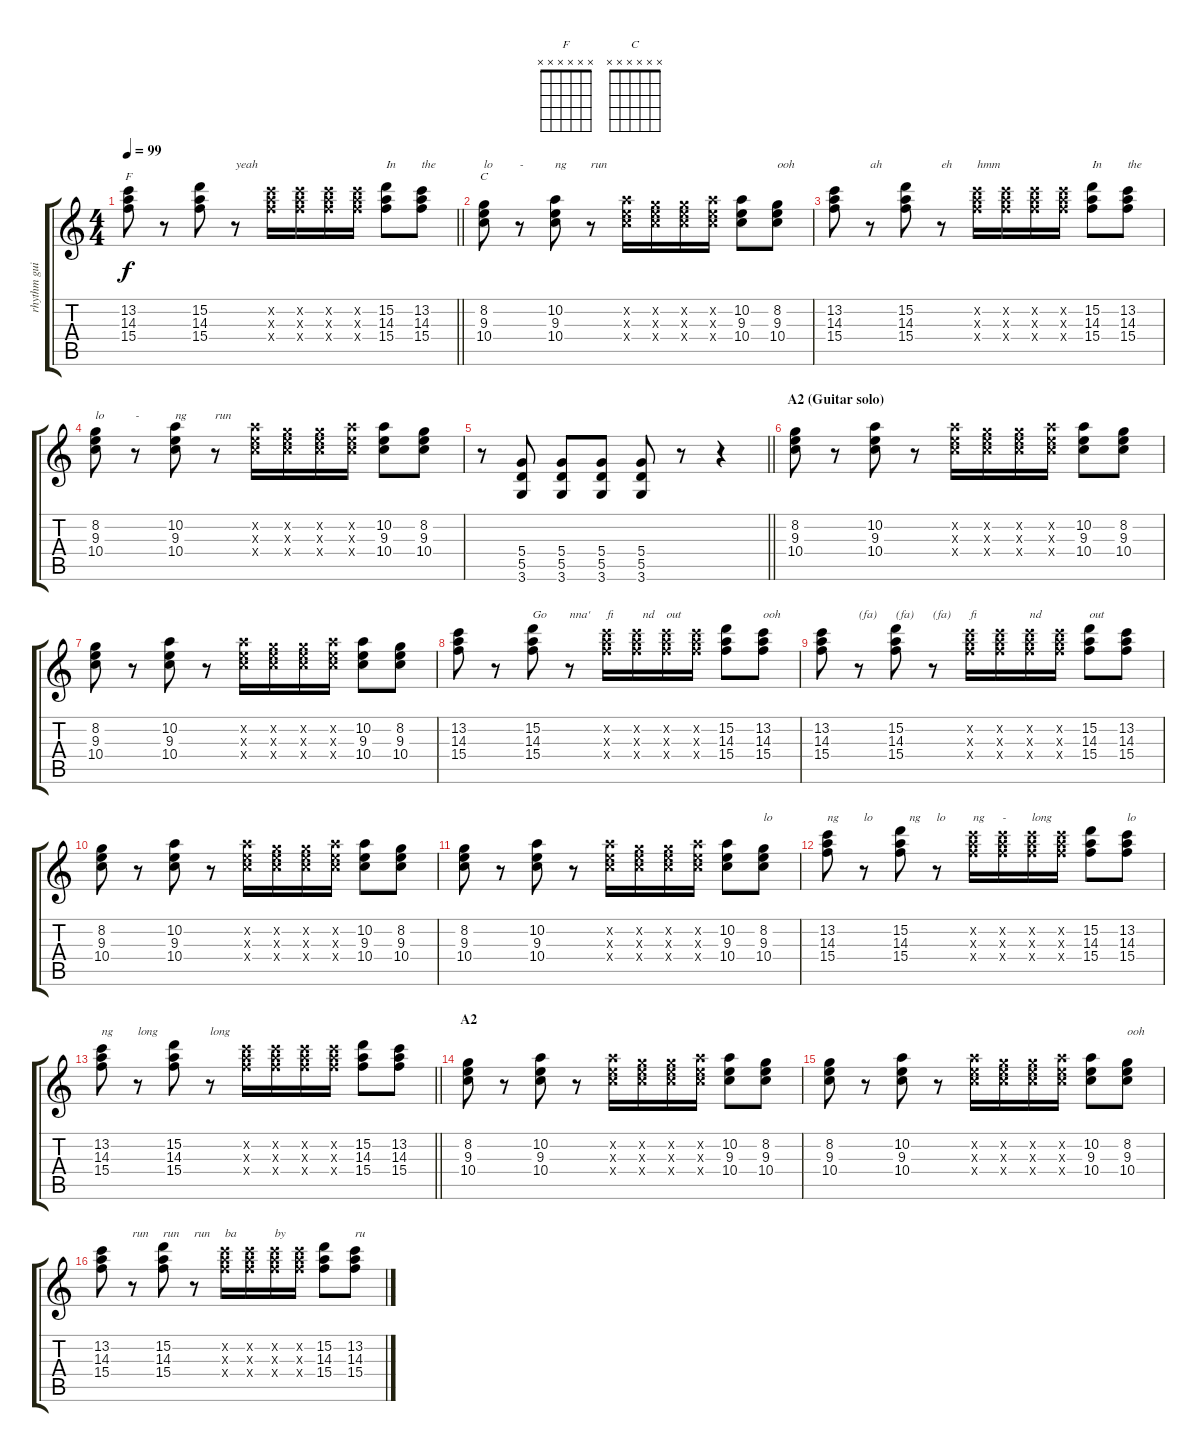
\track ("rhythm guitar" "rhythm gui") {instrument overdrivenguitar}
\staff {score tabs}
\tuning (E4 B3 G3 D3 A2 E2) {hide}
\chord ("F" x x x x x x)
\chord ("C" x x x x x x)
\ts (4 4)
\tempo 99
\clef g2
\barLineRight lightlight
\ks c
(13.2 14.3 15.4).8{ch "F" dy f} r.8 (15.2 14.3 15.4).8 r.8{txt "yeah"} (13.2{x} 14.3{x} 15.4{x}).16 (13.2{x} 14.3{x} 15.4{x}).16 (13.2{x} 14.3{x} 15.4{x}).16 (13.2{x} 14.3{x} 15.4{x}).16 (15.2 14.3 15.4).8{txt "In"} (13.2 14.3 15.4).8{txt "the"} |
(8.2 9.3 10.4).8{ch "C" txt "lo"} r.8{txt "-"} (10.2 9.3 10.4).8{txt "ng"} r.8{txt "run"} (10.2{x} 9.3{x} 10.4{x}).16 (8.2{x} 9.3{x} 10.4{x}).16 (8.2{x} 9.3{x} 10.4{x}).16 (10.2{x} 9.3{x} 10.4{x}).16 (10.2 9.3 10.4).8 (8.2 9.3 10.4).8{txt "ooh"} |
(13.2 14.3 15.4).8 r.8{txt "ah"} (15.2 14.3 15.4).8 r.8{txt "eh"} (13.2{x} 14.3{x} 15.4{x}).16{txt "hmm"} (13.2{x} 14.3{x} 15.4{x}).16 (13.2{x} 14.3{x} 15.4{x}).16 (13.2{x} 14.3{x} 15.4{x}).16 (15.2 14.3 15.4).8{txt "In"} (13.2 14.3 15.4).8{txt "the"} |
(8.2 9.3 10.4).8{txt "lo"} r.8{txt "-"} (10.2 9.3 10.4).8{txt "ng"} r.8{txt "run"} (10.2{x} 9.3{x} 10.4{x}).16 (8.2{x} 9.3{x} 10.4{x}).16 (8.2{x} 9.3{x} 10.4{x}).16 (10.2{x} 9.3{x} 10.4{x}).16 (10.2 9.3 10.4).8 (8.2 9.3 10.4).8 |
\barLineRight lightlight
r.8 (5.4 5.5 3.6).8 (5.4 5.5 3.6).8 (5.4 5.5 3.6).8 (5.4 5.5 3.6).8 r.8 r.4 |
\section ("" "A2 (Guitar solo)")
(8.2 9.3 10.4).8 r.8 (10.2 9.3 10.4).8 r.8 (10.2{x} 9.3{x} 10.4{x}).16 (8.2{x} 9.3{x} 10.4{x}).16 (8.2{x} 9.3{x} 10.4{x}).16 (10.2{x} 9.3{x} 10.4{x}).16 (10.2 9.3 10.4).8 (8.2 9.3 10.4).8 |
(8.2 9.3 10.4).8 r.8 (10.2 9.3 10.4).8 r.8 (10.2{x} 9.3{x} 10.4{x}).16 (8.2{x} 9.3{x} 10.4{x}).16 (8.2{x} 9.3{x} 10.4{x}).16 (10.2{x} 9.3{x} 10.4{x}).16 (10.2 9.3 10.4).8 (8.2 9.3 10.4).8 |
(13.2 14.3 15.4).8 r.8 (15.2 14.3 15.4).8{txt "Go"} r.8{txt "nna'"} (13.2{x} 14.3{x} 15.4{x}).16{txt "fi"} (13.2{x} 14.3{x} 15.4{x}).16{txt "  nd"} (13.2{x} 14.3{x} 15.4{x}).16{txt "out"} (13.2{x} 14.3{x} 15.4{x}).16 (15.2 14.3 15.4).8 (13.2 14.3 15.4).8{txt "ooh"} |
(13.2 14.3 15.4).8 r.8{txt "(fa)"} (15.2 14.3 15.4).8{txt "(fa)"} r.8{txt "(fa)"} (13.2{x} 14.3{x} 15.4{x}).16{txt "fi"} (13.2{x} 14.3{x} 15.4{x}).16 (13.2{x} 14.3{x} 15.4{x}).16{txt "nd"} (13.2{x} 14.3{x} 15.4{x}).16 (15.2 14.3 15.4).8{txt "out"} (13.2 14.3 15.4).8 |
(8.2 9.3 10.4).8 r.8 (10.2 9.3 10.4).8 r.8 (10.2{x} 9.3{x} 10.4{x}).16 (8.2{x} 9.3{x} 10.4{x}).16 (8.2{x} 9.3{x} 10.4{x}).16 (10.2{x} 9.3{x} 10.4{x}).16 (10.2 9.3 10.4).8 (8.2 9.3 10.4).8 |
(8.2 9.3 10.4).8 r.8 (10.2 9.3 10.4).8 r.8 (10.2{x} 9.3{x} 10.4{x}).16 (8.2{x} 9.3{x} 10.4{x}).16 (8.2{x} 9.3{x} 10.4{x}).16 (10.2{x} 9.3{x} 10.4{x}).16 (10.2 9.3 10.4).8 (8.2 9.3 10.4).8{txt "lo"} |
(13.2 14.3 15.4).8{txt "ng"} r.8{txt "lo"} (15.2 14.3 15.4).8{txt "   ng"} r.8{txt "lo"} (13.2{x} 14.3{x} 15.4{x}).16{txt "ng"} (13.2{x} 14.3{x} 15.4{x}).16{txt "-"} (13.2{x} 14.3{x} 15.4{x}).16{txt "long"} (13.2{x} 14.3{x} 15.4{x}).16 (15.2 14.3 15.4).8 (13.2 14.3 15.4).8{txt "lo"} |
\barLineRight lightlight
(13.2 14.3 15.4).8{txt "ng"} r.8{txt "long"} (15.2 14.3 15.4).8 r.8{txt "long"} (13.2{x} 14.3{x} 15.4{x}).16 (13.2{x} 14.3{x} 15.4{x}).16 (13.2{x} 14.3{x} 15.4{x}).16 (13.2{x} 14.3{x} 15.4{x}).16 (15.2 14.3 15.4).8 (13.2 14.3 15.4).8 |
\section ("" "A2")
(8.2 9.3 10.4).8 r.8 (10.2 9.3 10.4).8 r.8 (10.2{x} 9.3{x} 10.4{x}).16 (8.2{x} 9.3{x} 10.4{x}).16 (8.2{x} 9.3{x} 10.4{x}).16 (10.2{x} 9.3{x} 10.4{x}).16 (10.2 9.3 10.4).8 (8.2 9.3 10.4).8 |
(8.2 9.3 10.4).8 r.8 (10.2 9.3 10.4).8 r.8 (10.2{x} 9.3{x} 10.4{x}).16 (8.2{x} 9.3{x} 10.4{x}).16 (8.2{x} 9.3{x} 10.4{x}).16 (10.2{x} 9.3{x} 10.4{x}).16 (10.2 9.3 10.4).8 (8.2 9.3 10.4).8{txt "ooh"} |
(13.2 14.3 15.4).8 r.8{txt "run"} (15.2 14.3 15.4).8{txt "run"} r.8{txt "run"} (13.2{x} 14.3{x} 15.4{x}).16{txt "ba"} (13.2{x} 14.3{x} 15.4{x}).16 (13.2{x} 14.3{x} 15.4{x}).16{txt "by"} (13.2{x} 14.3{x} 15.4{x}).16 (15.2 14.3 15.4).8 (13.2 14.3 15.4).8{txt "ru"}
